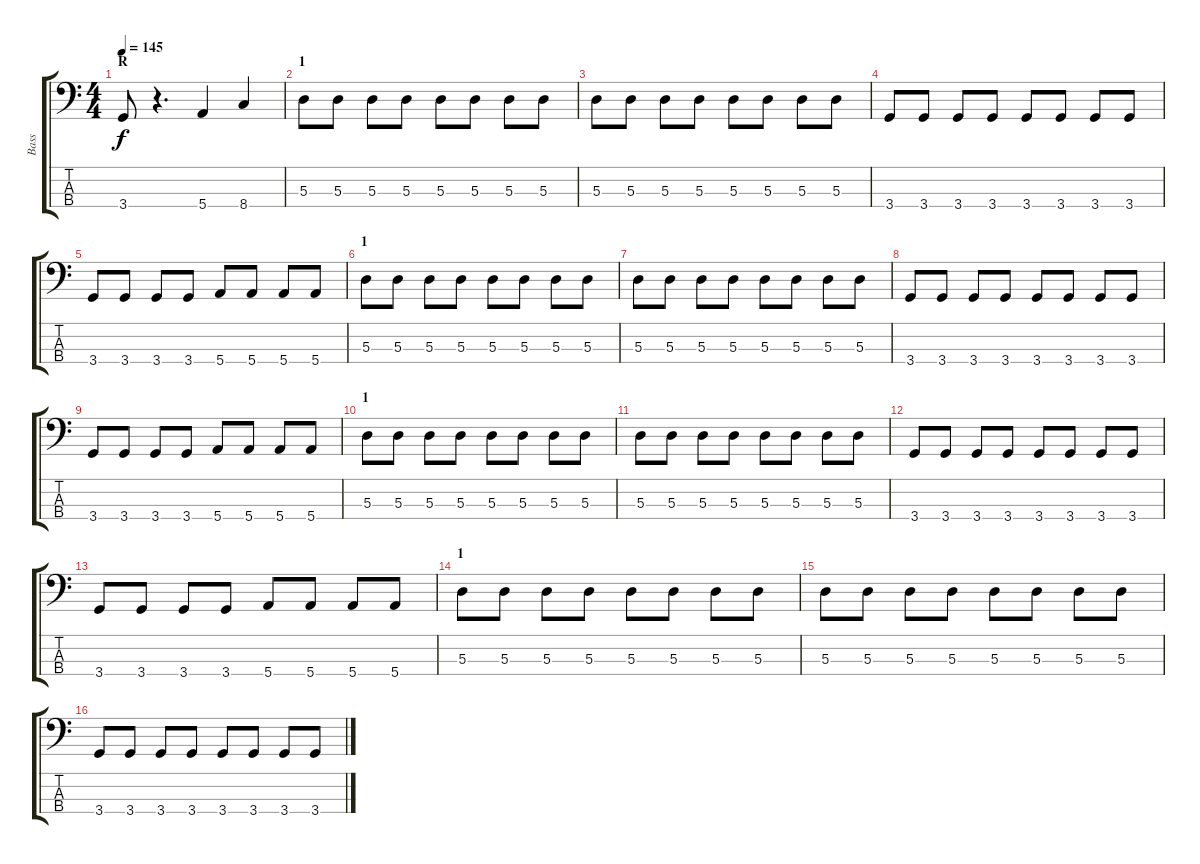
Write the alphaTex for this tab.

\track ("Bass" "Bass") {instrument electricbassfinger}
\staff {score tabs}
\tuning (G2 D2 A1 E1) {hide}
\ts (4 4)
\section ("" "R")
\tempo 145
\clef f4
\ks c
3.4.8{dy f} r.4{d} 5.4.4 8.4.4 |
\section ("" "1")
5.3.8 5.3.8 5.3.8 5.3.8 5.3.8 5.3.8 5.3.8 5.3.8 |
5.3.8 5.3.8 5.3.8 5.3.8 5.3.8 5.3.8 5.3.8 5.3.8 |
3.4.8 3.4.8 3.4.8 3.4.8 3.4.8 3.4.8 3.4.8 3.4.8 |
3.4.8 3.4.8 3.4.8 3.4.8 5.4.8 5.4.8 5.4.8 5.4.8 |
\section ("" "1")
5.3.8 5.3.8 5.3.8 5.3.8 5.3.8 5.3.8 5.3.8 5.3.8 |
5.3.8 5.3.8 5.3.8 5.3.8 5.3.8 5.3.8 5.3.8 5.3.8 |
3.4.8 3.4.8 3.4.8 3.4.8 3.4.8 3.4.8 3.4.8 3.4.8 |
3.4.8 3.4.8 3.4.8 3.4.8 5.4.8 5.4.8 5.4.8 5.4.8 |
\section ("" "1")
5.3.8 5.3.8 5.3.8 5.3.8 5.3.8 5.3.8 5.3.8 5.3.8 |
5.3.8 5.3.8 5.3.8 5.3.8 5.3.8 5.3.8 5.3.8 5.3.8 |
3.4.8 3.4.8 3.4.8 3.4.8 3.4.8 3.4.8 3.4.8 3.4.8 |
3.4.8 3.4.8 3.4.8 3.4.8 5.4.8 5.4.8 5.4.8 5.4.8 |
\section ("" "1")
5.3.8 5.3.8 5.3.8 5.3.8 5.3.8 5.3.8 5.3.8 5.3.8 |
5.3.8 5.3.8 5.3.8 5.3.8 5.3.8 5.3.8 5.3.8 5.3.8 |
3.4.8 3.4.8 3.4.8 3.4.8 3.4.8 3.4.8 3.4.8 3.4.8
